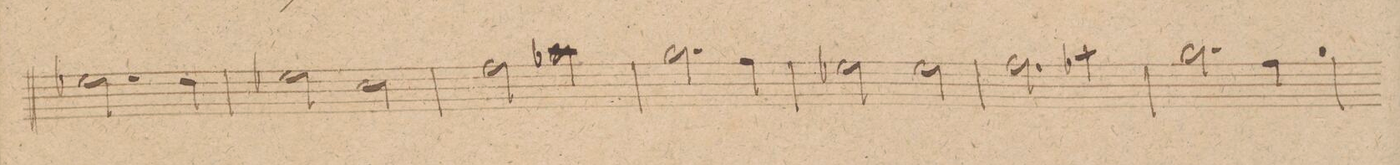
**kern	**dynam
*I"Clarnetto 1mo in A.	*
*clefG2	*
*k[]	*
*met(c|)	*
*M2/2	*
2.ee-X\	.
4dd\	.
=12	=12
2ee-X\	.
2cc\	.
=13	=13
2ff\	.
2aa-X\	.
=14	=14
2.gg\	.
4ff\	.
=15	=15
2ee-X\	.
2ee-\	.
=16	=16
2.ff\	.
4aa-X\	.
=17	=17
2.gg\	.
4ff\	.
=18	=18
*-	*-
